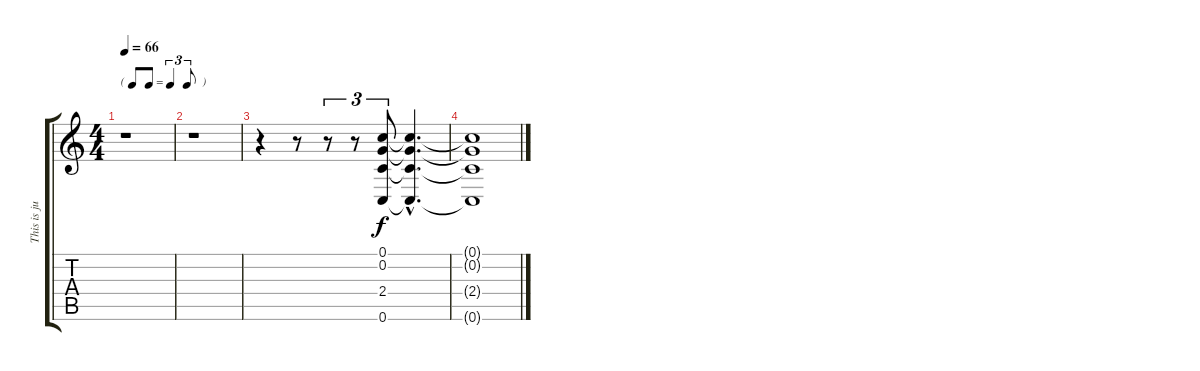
\track ("This is just an effect." "This is ju") {instrument acousticguitarsteel}
\staff {score tabs}
\tuning (C4 G3 Eb3 Bb2 F2 C2) {hide}
\ts (4 4)
\tf triplet8th
\tempo 66
\clef g2
\ks c
r.1{dy f} |
r.1 |
r.4 r.8 r.8{tu (3 2)} r.8{tu (3 2)} (0.1 0.2 2.4 0.6).8{tu (3 2)} (0.1{hac t} 0.2{hac t} 2.4{hac t} 0.6{hac t}).4{d} |
(0.1{t} 0.2{t} 2.4{t} 0.6{t}).1
